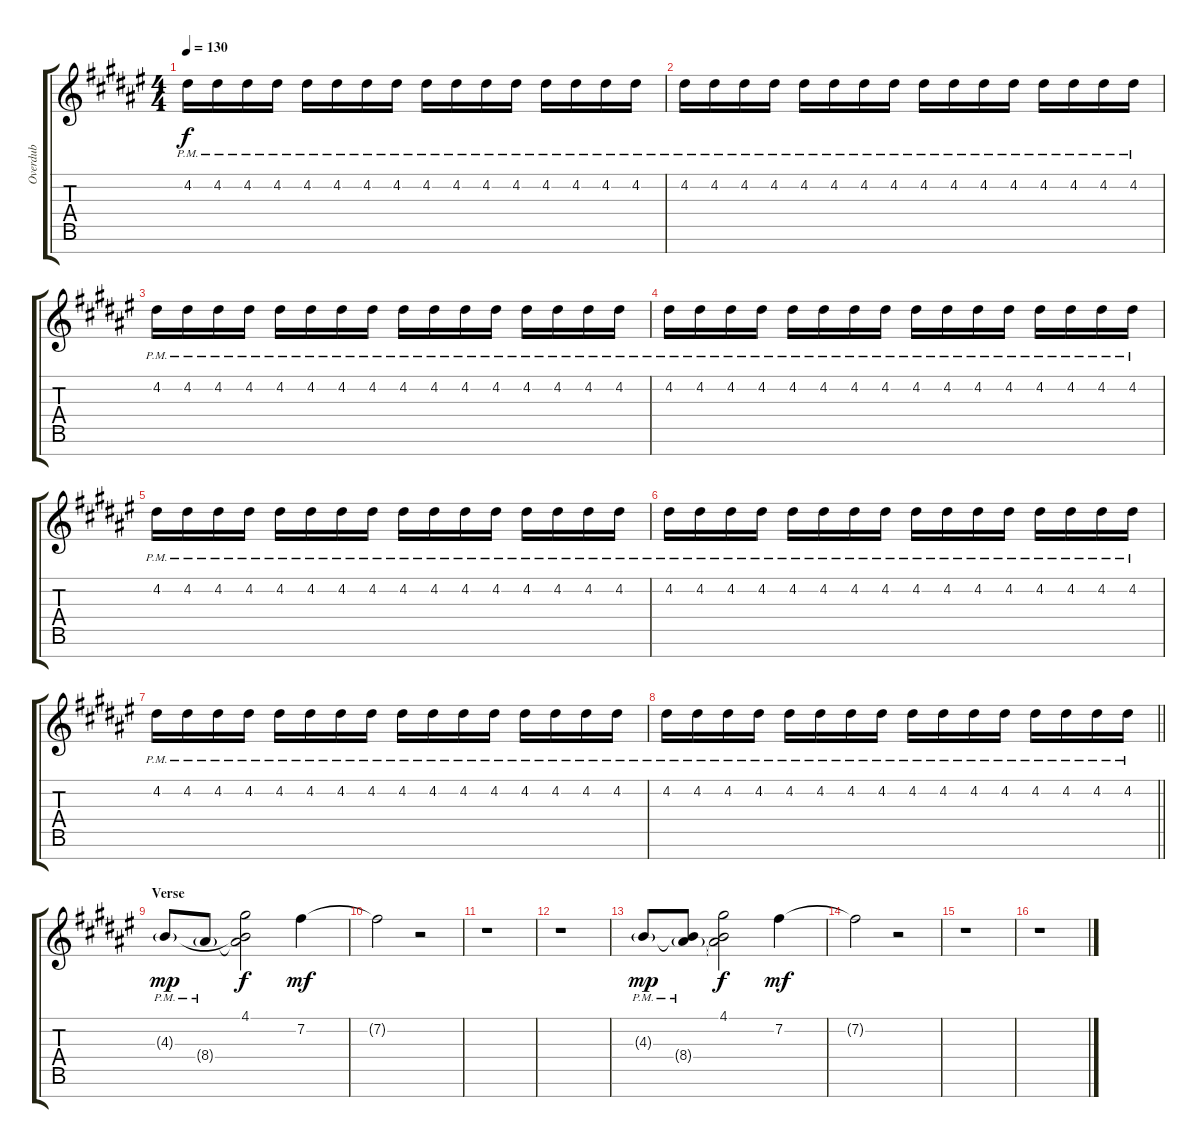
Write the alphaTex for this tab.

\track ("Overdub" "Overdub") {instrument electricguitarjazz}
\staff {score tabs}
\tuning (E4 B3 G3 D3 A2 E2 B1) {hide}
\ts (4 4)
\tempo 130
\clef g2
\ks d#minor
4.2{pm}.16{dy f} 4.2{pm}.16 4.2{pm}.16 4.2{pm}.16 4.2{pm}.16 4.2{pm}.16 4.2{pm}.16 4.2{pm}.16 4.2{pm}.16 4.2{pm}.16 4.2{pm}.16 4.2{pm}.16 4.2{pm}.16 4.2{pm}.16 4.2{pm}.16 4.2{pm}.16 |
4.2{pm}.16 4.2{pm}.16 4.2{pm}.16 4.2{pm}.16 4.2{pm}.16 4.2{pm}.16 4.2{pm}.16 4.2{pm}.16 4.2{pm}.16 4.2{pm}.16 4.2{pm}.16 4.2{pm}.16 4.2{pm}.16 4.2{pm}.16 4.2{pm}.16 4.2{pm}.16 |
4.2{pm}.16 4.2{pm}.16 4.2{pm}.16 4.2{pm}.16 4.2{pm}.16 4.2{pm}.16 4.2{pm}.16 4.2{pm}.16 4.2{pm}.16 4.2{pm}.16 4.2{pm}.16 4.2{pm}.16 4.2{pm}.16 4.2{pm}.16 4.2{pm}.16 4.2{pm}.16 |
4.2{pm}.16 4.2{pm}.16 4.2{pm}.16 4.2{pm}.16 4.2{pm}.16 4.2{pm}.16 4.2{pm}.16 4.2{pm}.16 4.2{pm}.16 4.2{pm}.16 4.2{pm}.16 4.2{pm}.16 4.2{pm}.16 4.2{pm}.16 4.2{pm}.16 4.2{pm}.16 |
4.2{pm}.16 4.2{pm}.16 4.2{pm}.16 4.2{pm}.16 4.2{pm}.16 4.2{pm}.16 4.2{pm}.16 4.2{pm}.16 4.2{pm}.16 4.2{pm}.16 4.2{pm}.16 4.2{pm}.16 4.2{pm}.16 4.2{pm}.16 4.2{pm}.16 4.2{pm}.16 |
4.2{pm}.16 4.2{pm}.16 4.2{pm}.16 4.2{pm}.16 4.2{pm}.16 4.2{pm}.16 4.2{pm}.16 4.2{pm}.16 4.2{pm}.16 4.2{pm}.16 4.2{pm}.16 4.2{pm}.16 4.2{pm}.16 4.2{pm}.16 4.2{pm}.16 4.2{pm}.16 |
4.2{pm}.16 4.2{pm}.16 4.2{pm}.16 4.2{pm}.16 4.2{pm}.16 4.2{pm}.16 4.2{pm}.16 4.2{pm}.16 4.2{pm}.16 4.2{pm}.16 4.2{pm}.16 4.2{pm}.16 4.2{pm}.16 4.2{pm}.16 4.2{pm}.16 4.2{pm}.16 |
\barLineRight lightlight
4.2{pm}.16 4.2{pm}.16 4.2{pm}.16 4.2{pm}.16 4.2{pm}.16 4.2{pm}.16 4.2{pm}.16 4.2{pm}.16 4.2{pm}.16 4.2{pm}.16 4.2{pm}.16 4.2{pm}.16 4.2{pm}.16 4.2{pm}.16 4.2{pm}.16 4.2{pm}.16 |
\section ("" "Verse")
4.3{g pm}.8{dy mp volume 14} 8.4{g pm}.8 (4.1 4.3{t} 8.4{t}).2{dy f} 7.2.4{dy mf} |
7.2{t}.2 r.2 |
r.1 |
r.1 |
4.3{g pm}.8{dy mp} (4.3{t} 8.4{g pm}).8 (4.1 4.3{t} 8.4{t}).2{dy f} 7.2.4{dy mf} |
7.2{t}.2 r.2 |
r.1 |
r.1
